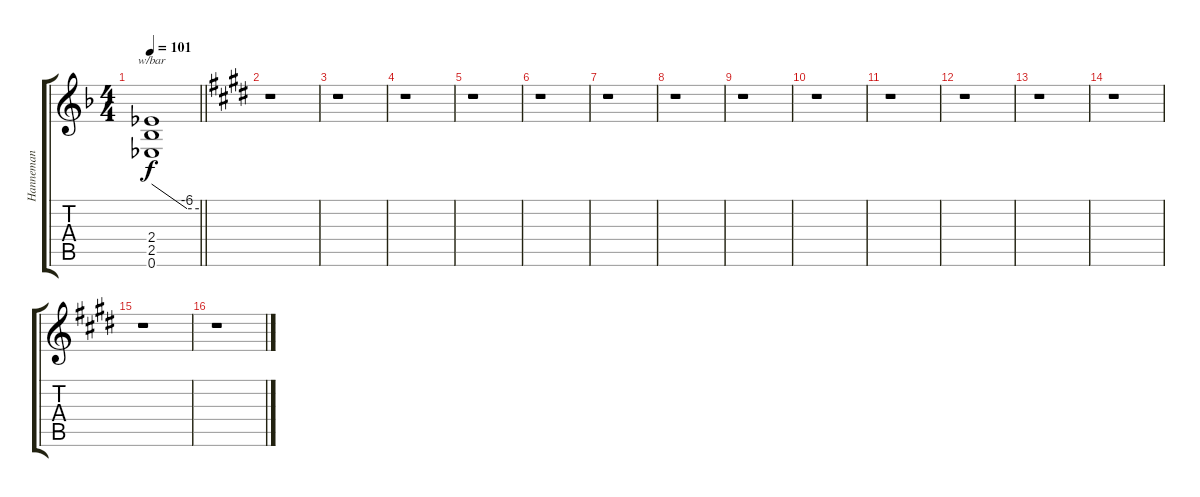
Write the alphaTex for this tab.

\track ("Hanneman" "Hanneman") {instrument distortionguitar}
\staff {score tabs}
\tuning (Eb4 Bb3 Gb3 Db3 Ab2 Eb2) {hide}
\ts (4 4)
\tempo 101
\clef g2
\barLineRight lightlight
\ks f
(2.4{t} 2.5{t} 0.6{t}).1{tbe (custom default 0 0 45 -24 60 -24) dy f} |
\ks e
r.1 |
r.1 |
r.1 |
r.1 |
r.1 |
r.1 |
r.1 |
r.1 |
r.1 |
r.1 |
r.1 |
r.1 |
r.1 |
r.1 |
r.1
